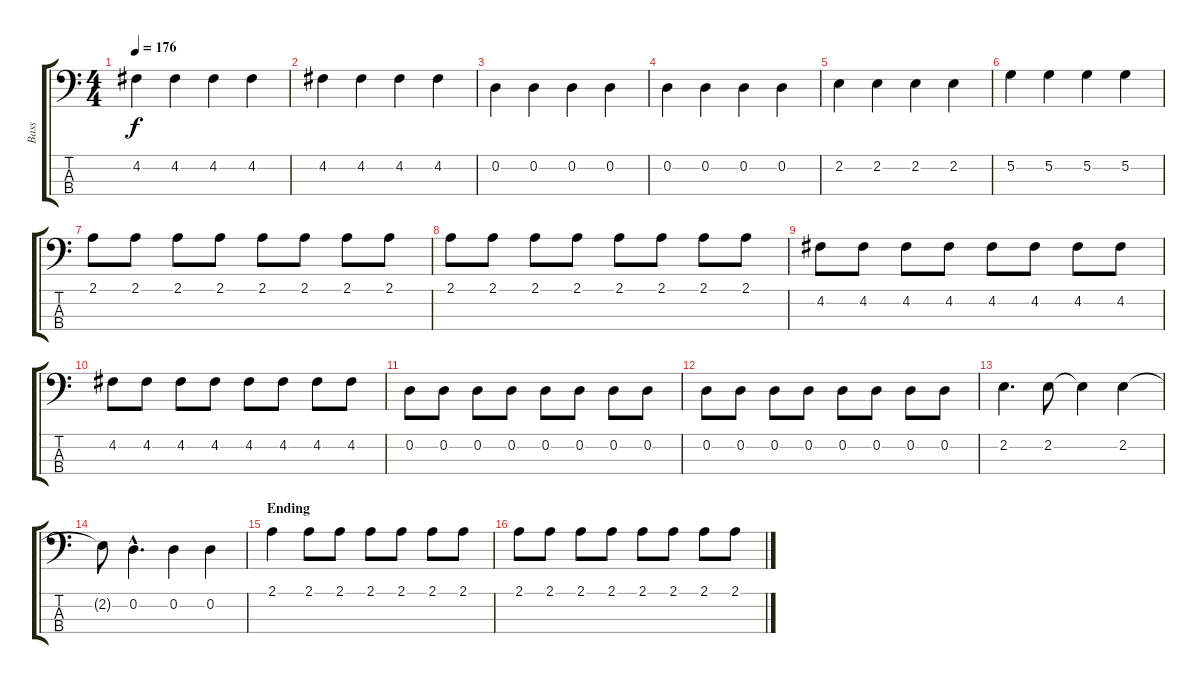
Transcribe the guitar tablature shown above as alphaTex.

\track ("Bass" "Bass") {instrument acousticguitarnylon}
\staff {score tabs}
\tuning (G2 D2 A1 E1) {hide}
\ts (4 4)
\tempo 176
\clef f4
\ks c
4.2.4{dy f} 4.2.4 4.2.4 4.2.4 |
4.2.4 4.2.4 4.2.4 4.2.4 |
0.2.4 0.2.4 0.2.4 0.2.4 |
0.2.4 0.2.4 0.2.4 0.2.4 |
2.2.4 2.2.4 2.2.4 2.2.4 |
5.2.4 5.2.4 5.2.4 5.2.4 |
2.1.8 2.1.8 2.1.8 2.1.8 2.1.8 2.1.8 2.1.8 2.1.8 |
2.1.8 2.1.8 2.1.8 2.1.8 2.1.8 2.1.8 2.1.8 2.1.8 |
4.2.8 4.2.8 4.2.8 4.2.8 4.2.8 4.2.8 4.2.8 4.2.8 |
4.2.8 4.2.8 4.2.8 4.2.8 4.2.8 4.2.8 4.2.8 4.2.8 |
0.2.8 0.2.8 0.2.8 0.2.8 0.2.8 0.2.8 0.2.8 0.2.8 |
0.2.8 0.2.8 0.2.8 0.2.8 0.2.8 0.2.8 0.2.8 0.2.8 |
2.2.4{d} 2.2.8 2.2{t}.4 2.2.4 |
2.2{t}.8 0.2{hac}.4{d} 0.2.4 0.2.4 |
\section ("" "Ending")
2.1.4 2.1.8 2.1.8 2.1.8 2.1.8 2.1.8 2.1.8 |
2.1.8 2.1.8 2.1.8 2.1.8 2.1.8 2.1.8 2.1.8 2.1.8
